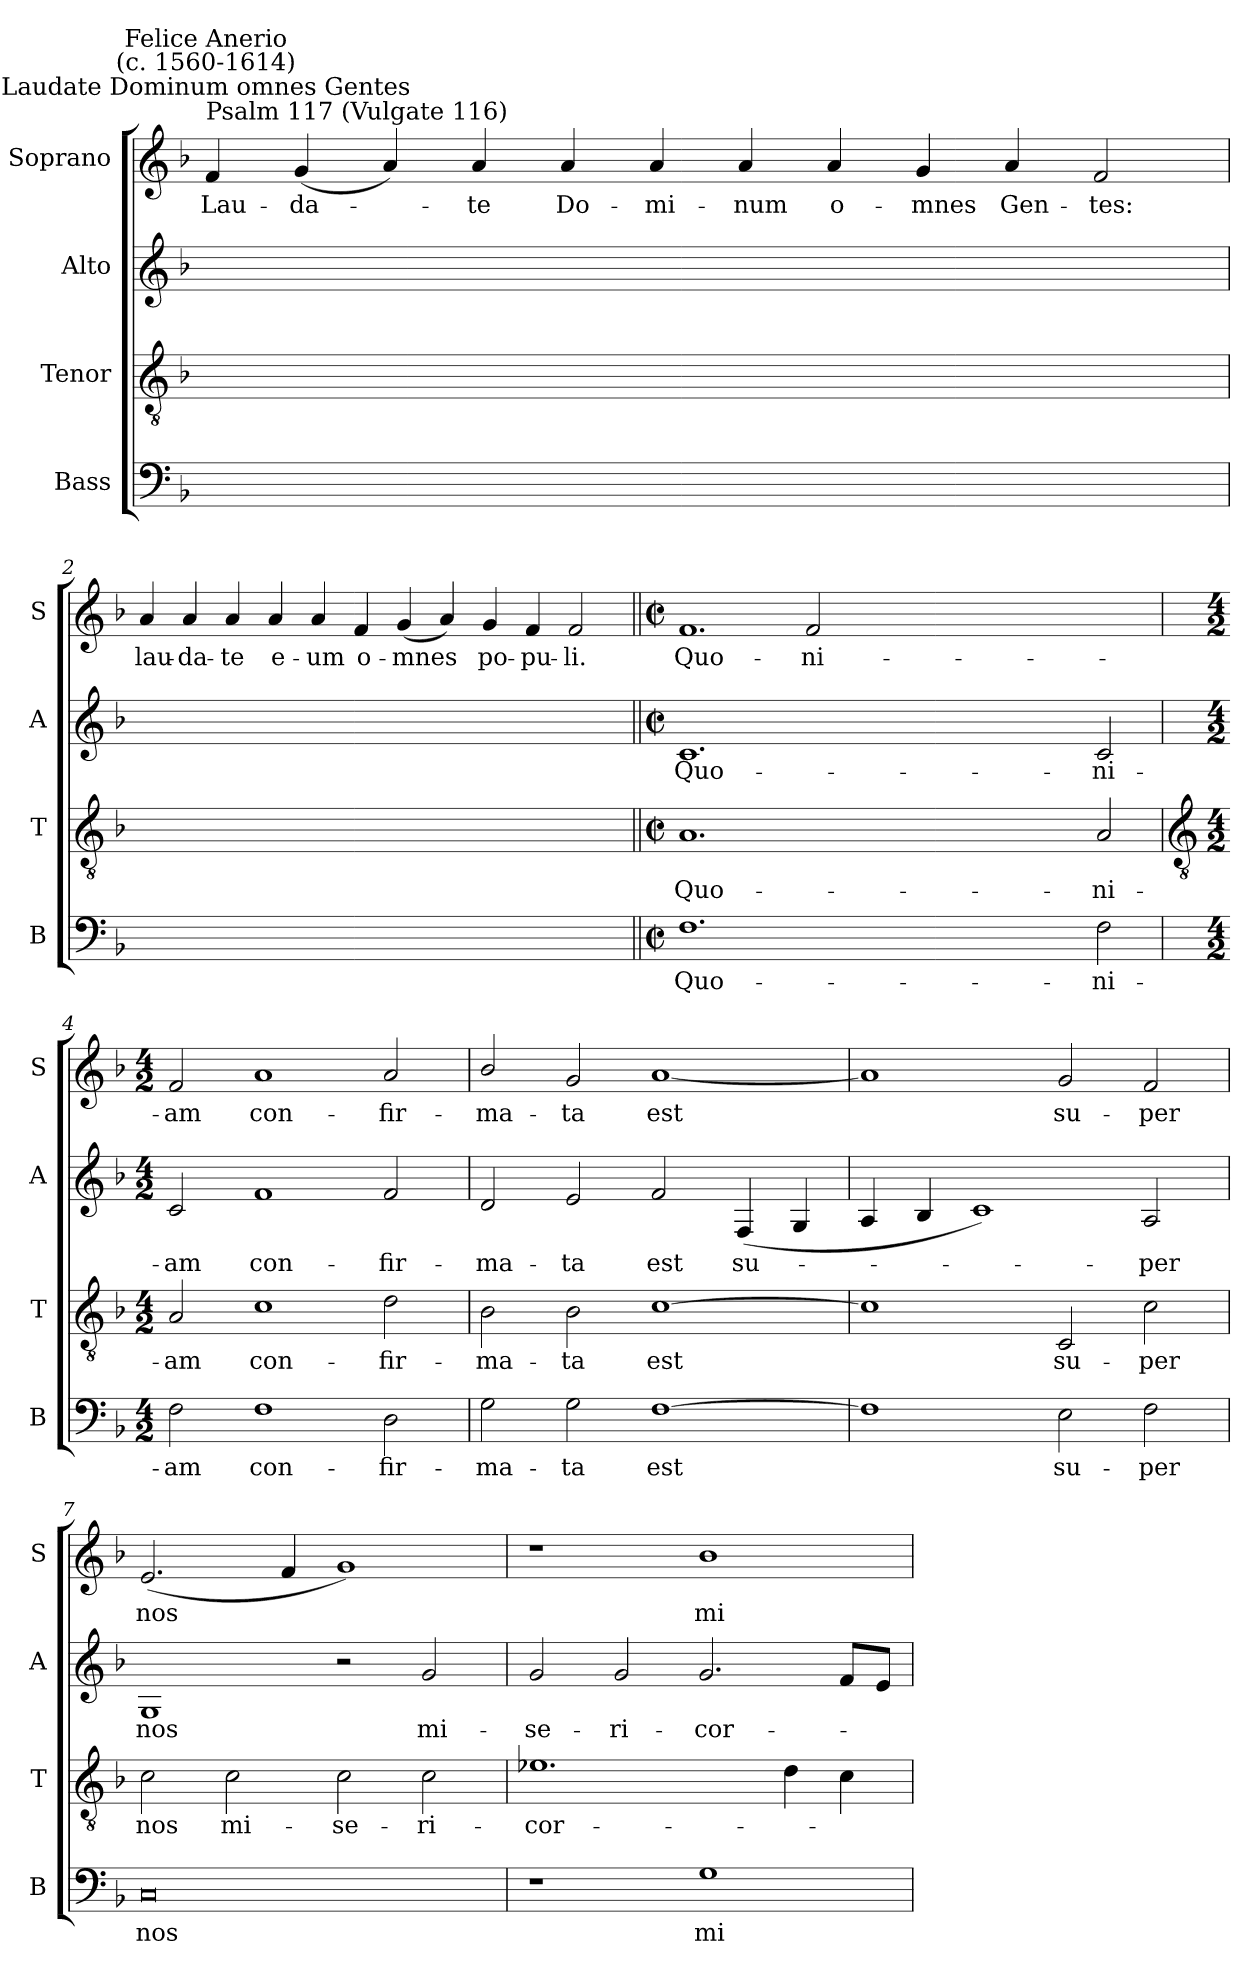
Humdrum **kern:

**kern	**text	**kern	**text	**kern	**text	**kern	**text
*part4	*part4	*part3	*part3	*part2	*part2	*part1	*part1
*staff4	*staff4	*staff3	*staff3	*staff2	*staff2	*staff1	*staff1
*I"Bass	*	*I"Tenor	*	*I"Alto	*	*I"Soprano	*
*I'B	*	*I'T	*	*I'A	*	*I'S	*
*clefF4	*	*clefGv2	*	*clefG2	*	*clefG2	*
*k[b-]	*	*k[b-]	*	*k[b-]	*	*k[b-]	*
*F:	*	*F:	*	*F:	*	*F:	*
=1	=1	=1	=1	=1	=1	=1	=1
!	!	!	!	!	!	!LO:TX:a:t=Psalm 117 (Vulgate 116)	!
!	!	!	!	!	!	!LO:TX:a:cj:t=Laudate Dominum omnes Gentes	!
!	!	!	!	!	!	!LO:TX:a:cj:t=Felice Anerio\n(c. 1560-1614)	!
!	!	!	!	!	!	!	!LO:LY:b
1ryy	.	1ryy	.	1ryy	.	4f	Lau-
!	!	!	!	!	!	!	!LO:LY:b
.	.	.	.	.	.	(<4g	-da-
.	.	.	.	.	.	4a)	.
!	!	!	!	!	!	!	!LO:LY:b
.	.	.	.	.	.	4a	te
!	!	!	!	!	!	!	!LO:LY:b
0ryy	.	0ryy	.	0ryy	.	4a	Do-
!	!	!	!	!	!	!	!LO:LY:b
.	.	.	.	.	.	4a	-mi-
!	!	!	!	!	!	!	!LO:LY:b
.	.	.	.	.	.	4a	-num
!	!	!	!	!	!	!	!LO:LY:b
.	.	.	.	.	.	4a	o-
!	!	!	!	!	!	!	!LO:LY:b
.	.	.	.	.	.	4g	-mnes
!	!	!	!	!	!	!	!LO:LY:b
.	.	.	.	.	.	4a	Gen-
!	!	!	!	!	!	!	!LO:LY:b
.	.	.	.	.	.	2f	-tes:
=2	=2	=2	=2	=2	=2	=2	=2
!	!	!	!	!	!	!	!LO:LY:b
1ryy	.	1ryy	.	1ryy	.	4a	lau-
!	!	!	!	!	!	!	!LO:LY:b
.	.	.	.	.	.	4a	-da-
!	!	!	!	!	!	!	!LO:LY:b
.	.	.	.	.	.	4a	-te
!	!	!	!	!	!	!	!LO:LY:b
.	.	.	.	.	.	4a	e-
!	!	!	!	!	!	!	!LO:LY:b
1ryy	.	1ryy	.	1ryy	.	4a	-um
!	!	!	!	!	!	!	!LO:LY:b
.	.	.	.	.	.	4f	o-
!	!	!	!	!	!	!	!LO:LY:b
.	.	.	.	.	.	(<4g	-mnes
.	.	.	.	.	.	4a)	.
!	!	!	!	!	!	!	!LO:LY:b
1ryy	.	1ryy	.	1ryy	.	4g	po-
!	!	!	!	!	!	!	!LO:LY:b
.	.	.	.	.	.	4f	-pu-
!	!	!	!	!	!	!	!LO:LY:b
.	.	.	.	.	.	2f	-li.
=3||	=3||	=3||	=3||	=3||	=3||	=3||	=3||
*M4/2	*	*M4/2	*	*M4/2	*	*M4/2	*
*met(c|)	*	*met(c|)	*	*met(c|)	*	*met(c|)	*
!	!LO:LY:b	!	!LO:LY:b	!	!LO:LY:b	!	!LO:LY:b
1.F	Quo-	1.A	Quo-	1.c	Quo-	1.f	Quo-
!	!	!	!	!	!	!	!LO:LY:b
0ryy	.	0ryy	.	0ryy	.	2f	-ni-
.	.	.	.	.	.	0.ryy	.
1ryy	.	1ryy	.	1ryy	.	.	.
!	!LO:LY:b	!	!LO:LY:b	!	!LO:LY:b	!	!
2F	-ni-	2A	-ni-	2c	-ni-	.	.
!!LO:LB:g=z
=4	=4	=4	=4	=4	=4	=4	=4
*	*	*clefGv2	*	*	*	*	*
*M4/2	*	*M4/2	*	*M4/2	*	*M4/2	*
!	!LO:LY:b	!	!LO:LY:b	!	!LO:LY:b	!	!LO:LY:b
2F	-am	2A	-am	2c	-am	2f	-am
!	!LO:LY:b	!	!LO:LY:b	!	!LO:LY:b	!	!LO:LY:b
1F	con-	1c	con-	1f	con-	1a	con-
!	!LO:LY:b	!	!LO:LY:b	!	!LO:LY:b	!	!LO:LY:b
2D	-fir-	2d	-fir-	2f	-fir-	2a	-fir-
=5	=5	=5	=5	=5	=5	=5	=5
!	!LO:LY:b	!	!LO:LY:b	!	!LO:LY:b	!	!LO:LY:b
2G	-ma-	2B-	-ma-	2d	-ma-	2b-/	-ma-
!	!LO:LY:b	!	!LO:LY:b	!	!LO:LY:b	!	!LO:LY:b
2G	-ta	2B-	-ta	2e	-ta	2g	-ta
!	!LO:LY:b	!	!LO:LY:b	!	!LO:LY:b	!	!LO:LY:b
[1F	est	[1c	est	2f	est	[1a	est
!	!	!	!	!	!LO:LY:b	!	!
.	.	.	.	(<4F	su-	.	.
.	.	.	.	4G	.	.	.
=6	=6	=6	=6	=6	=6	=6	=6
1F]	.	1c]	.	4A	.	1a]	.
.	.	.	.	4B-	.	.	.
.	.	.	.	1c)	.	.	.
!	!LO:LY:b	!	!LO:LY:b	!	!	!	!LO:LY:b
2E	su-	2C	su-	.	.	2g	su-
!	!LO:LY:b	!	!LO:LY:b	!	!LO:LY:b	!	!LO:LY:b
2F	-per	2c	-per	2A	per	2f	-per
=7	=7	=7	=7	=7	=7	=7	=7
!	!LO:LY:b	!	!LO:LY:b	!	!LO:LY:b	!	!LO:LY:b
0C	nos	2c	nos	1G	nos	(<2.e	nos
!	!	!	!LO:LY:b	!	!	!	!
.	.	2c	mi-	.	.	.	.
.	.	.	.	.	.	4f	.
!	!	!	!LO:LY:b	!	!	!	!
.	.	2c	-se-	2r	.	1g)	.
!	!	!	!LO:LY:b	!	!LO:LY:b	!	!
.	.	2c	-ri-	2g	mi-	.	.
=8	=8	=8	=8	=8	=8	=8	=8
!	!	!	!LO:LY:b	!	!LO:LY:b	!	!
1r	.	1.e-X	-cor-	2g	-se-	1r	.
!	!	!	!	!	!LO:LY:b	!	!
.	.	.	.	2g	-ri-	.	.
!	!LO:LY:b	!	!	!	!LO:LY:b	!	!LO:LY:b
1G	mi-	.	.	2.g	-cor-	1b-	mi-
.	.	4d	.	.	.	.	.
.	.	4c	.	8fL	.	.	.
.	.	.	.	8eJ	.	.	.
=	=	=	=	=	=	=	=
*-	*-	*-	*-	*-	*-	*-	*-
